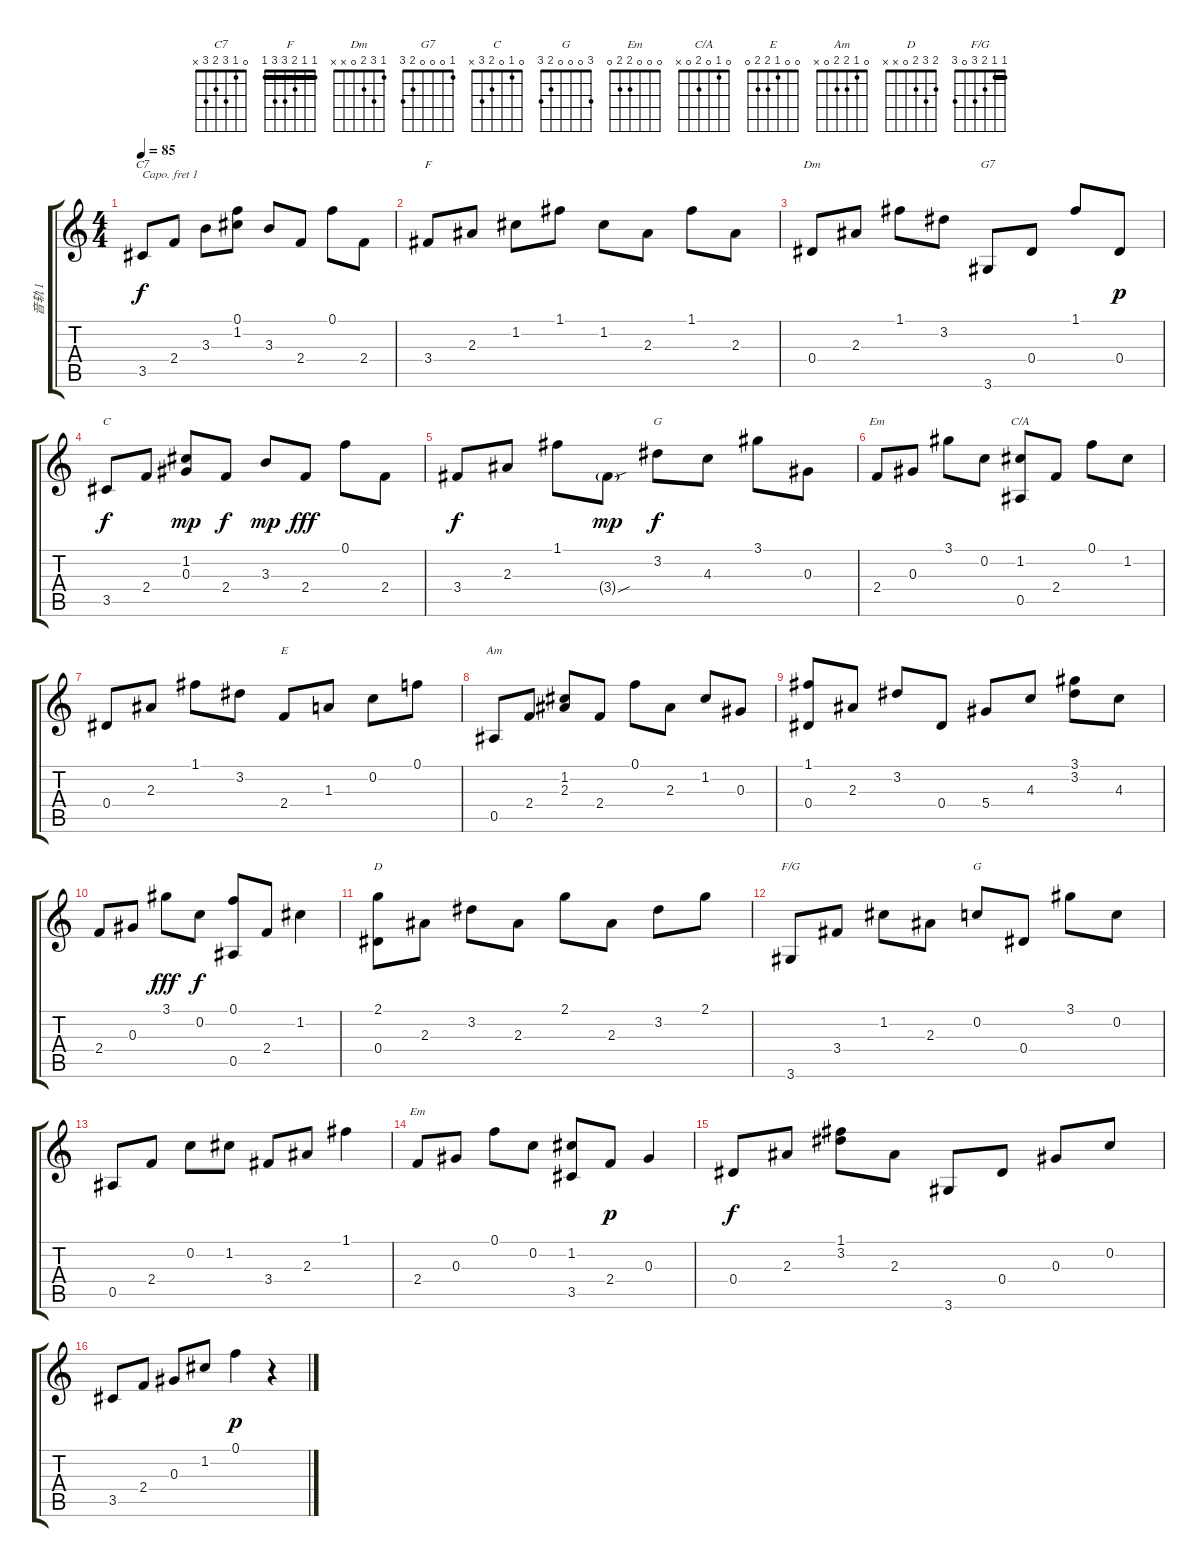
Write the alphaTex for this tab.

\track ("音轨 1" "音轨 1") {instrument acousticguitarnylon}
\staff {score tabs}
\capo 1
\tuning (E4 B3 G3 D3 A2 E2) {hide}
\chord ("C7" 0 1 3 2 3 x)
\chord ("F" 1 1 2 3 3 1) {barre 1}
\chord ("Dm" 1 3 2 0 x x)
\chord ("G7" 1 0 0 0 2 3)
\chord ("C" 0 1 0 2 3 x)
\chord ("G" 3 3 4 5 5 3) {barre 3}
\chord ("Em" 3 0 0 2 x x)
\chord ("C/A" 0 1 0 2 0 x)
\chord ("E" 0 0 1 2 2 0)
\chord ("Am" 0 1 2 2 0 x)
\chord ("D" 2 3 2 0 x x)
\chord ("F/G" 1 1 2 3 0 3) {barre 1}
\chord ("G" 3 0 0 0 2 3)
\chord ("Em" 0 0 0 2 2 0)
\ts (4 4)
\tempo 85
\clef g2
\ks c
3.5.8{ch "C7" dy f} 2.4.8 3.3.8 (0.1 1.2).8 3.3.8 2.4.8 0.1.8 2.4.8 |
3.4.8{ch "F"} 2.3.8 1.2.8 1.1.8 1.2.8 2.3.8 1.1.8 2.3.8 |
0.4.8{ch "Dm"} 2.3.8 1.1.8 3.2.8 3.6.8{ch "G7"} 0.4.8 1.1.8 0.4.8{dy p} |
3.5.8{ch "C" dy f} 2.4.8 (1.2 0.3).8{dy mp} 2.4.8{dy f} 3.3.8{dy mp} 2.4.8{dy fff} 0.1.8 2.4.8 |
3.4.8{dy f} 2.3.8 1.1.8 3.4{sou g}.8{dy mp} 3.2.8{ch "G" dy f} 4.3.8 3.1.8 0.3.8 |
2.4.8{ch "Em"} 0.3.8 3.1.8 0.2.8 (1.2 0.5).8{ch "C/A"} 2.4.8 0.1.8 1.2.8 |
0.4.8 2.3.8 1.1.8 3.2.8 2.4.8{ch "E"} 1.3.8 0.2.8 0.1.8 |
0.5.8{ch "Am"} 2.4.8 (1.2 2.3).8 2.4.8 0.1.8 2.3.8 1.2.8 0.3.8 |
(1.1 0.4).8 2.3.8 3.2.8 0.4.8 5.4.8 4.3.8 (3.1 3.2).8 4.3.8 |
2.4.8 0.3.8 3.1.8{dy fff} 0.2.8{dy f} (0.1 0.5).8 2.4.8 1.2.4 |
(2.1 0.4).8{ch "D"} 2.3.8 3.2.8 2.3.8 2.1.8 2.3.8 3.2.8 2.1.8 |
3.6.8{ch "F/G"} 3.4.8 1.2.8 2.3.8 0.2.8{ch "G"} 0.4.8 3.1.8 0.2.8 |
0.5.8 2.4.8 0.2.8 1.2.8 3.4.8 2.3.8 1.1.4 |
2.4.8{ch "Em"} 0.3.8 0.1.8 0.2.8 (1.2 3.5).8 2.4.8{dy p} 0.3.4 |
0.4.8{dy f} 2.3.8 (1.1 3.2).8 2.3.8 3.6.8 0.4.8 0.3.8 0.2.8 |
3.5.8 2.4.8 0.3.8 1.2.8 0.1.4{dy p} r.4
